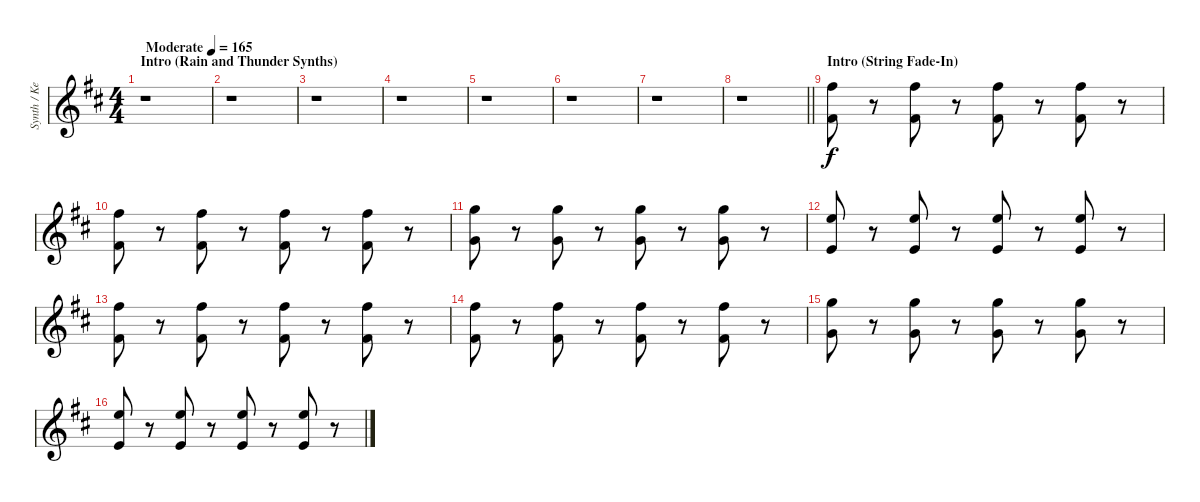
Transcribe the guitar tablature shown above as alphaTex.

\track ("Synth / Keyboard II" "Synth / Ke") {instrument stringensemble1}
\staff {score}
\tuning (Db4 Ab3 E3 B2 Gb2 B1) {hide}
\ts (4 4)
\section ("" "Intro (Rain and Thunder Synths)")
\tempo (165 "Moderate")
\clef g2
\ks d
r.1{dy f instrument stringensemble1} |
r.1 |
r.1 |
r.1 |
r.1 |
r.1 |
r.1 |
\barLineRight lightlight
r.1{volume 0} |
\section ("" "Intro (String Fade-In)")
(17.1 14.3).8{volume 4} r.8 (17.1 14.3).8 r.8 (17.1 14.3).8 r.8 (17.1 14.3).8 r.8 |
(17.1 14.3).8 r.8 (17.1 14.3).8 r.8 (17.1 14.3).8 r.8 (17.1 14.3).8 r.8 |
(18.1 15.3).8 r.8 (18.1 15.3).8 r.8 (18.1 15.3).8 r.8 (18.1 15.3).8 r.8 |
(15.1 12.3).8 r.8 (15.1 12.3).8 r.8 (15.1 12.3).8 r.8 (15.1 12.3).8 r.8 |
(17.1 14.3).8{volume 8} r.8 (17.1 14.3).8 r.8 (17.1 14.3).8 r.8 (17.1 14.3).8 r.8 |
(17.1 14.3).8 r.8 (17.1 14.3).8 r.8 (17.1 14.3).8 r.8 (17.1 14.3).8 r.8 |
(18.1 15.3).8 r.8 (18.1 15.3).8 r.8 (18.1 15.3).8 r.8 (18.1 15.3).8 r.8 |
(15.1 12.3).8 r.8 (15.1 12.3).8 r.8 (15.1 12.3).8 r.8 (15.1 12.3).8 r.8
